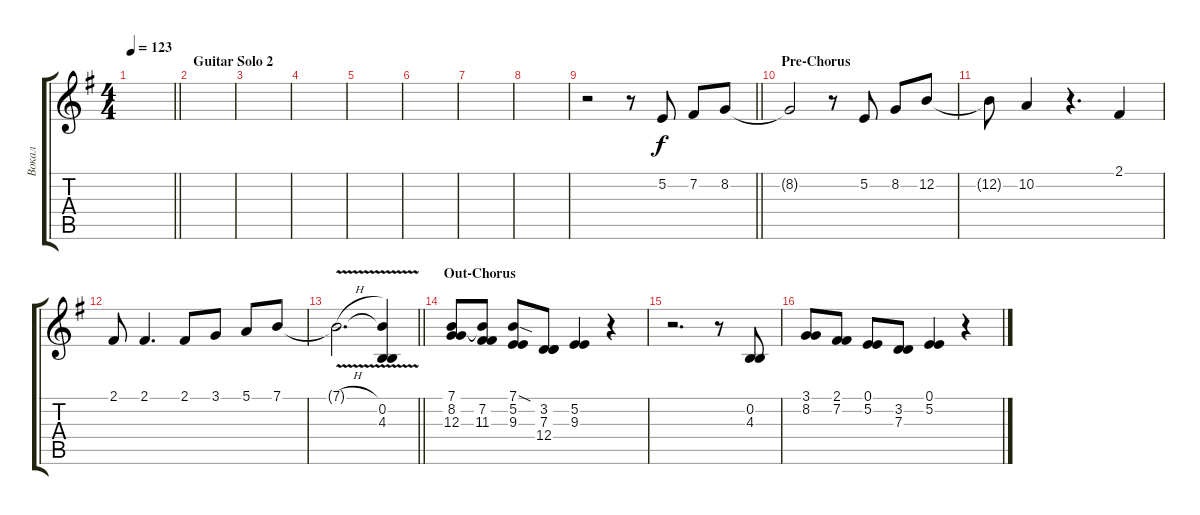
\track ("Вокал" "Вокал") {instrument trumpet}
\staff {score tabs}
\tuning (E4 B3 G3 D3 A2 E2) {hide}
\ts (4 4)
\tempo 123
\clef g2
\barLineRight lightlight
\ks eminor
|
\section ("" "Guitar Solo 2")
|
|
|
|
|
|
|
\barLineRight lightlight
r.2 r.8 5.2.8 7.2.8 8.2.8 |
\section ("" "Pre-Chorus")
8.2{t}.2 r.8 5.2.8 8.2.8 12.2.8 |
12.2{t}.8 10.2.4 r.4{d} 2.1.4 |
2.1.8 2.1.4{d} 2.1.8 3.1.8 5.1.8 7.1.8 |
\barLineRight lightlight
7.1{v h t}.2{d} (7.1{t} 0.2 4.3).4 |
\section ("" "Out-Chorus")
(7.1 8.2 12.3).8 (7.1{t} 7.2 11.3).8 (7.1{sod} 5.2 9.3).8 (3.2 7.3 12.4).8 (5.2 9.3).4 r.4 |
r.2{d} r.8 (0.2 4.3).8 |
(3.1 8.2).8 (2.1 7.2).8 (0.1 5.2).8 (3.2 7.3).8 (0.1 5.2).4 r.4
